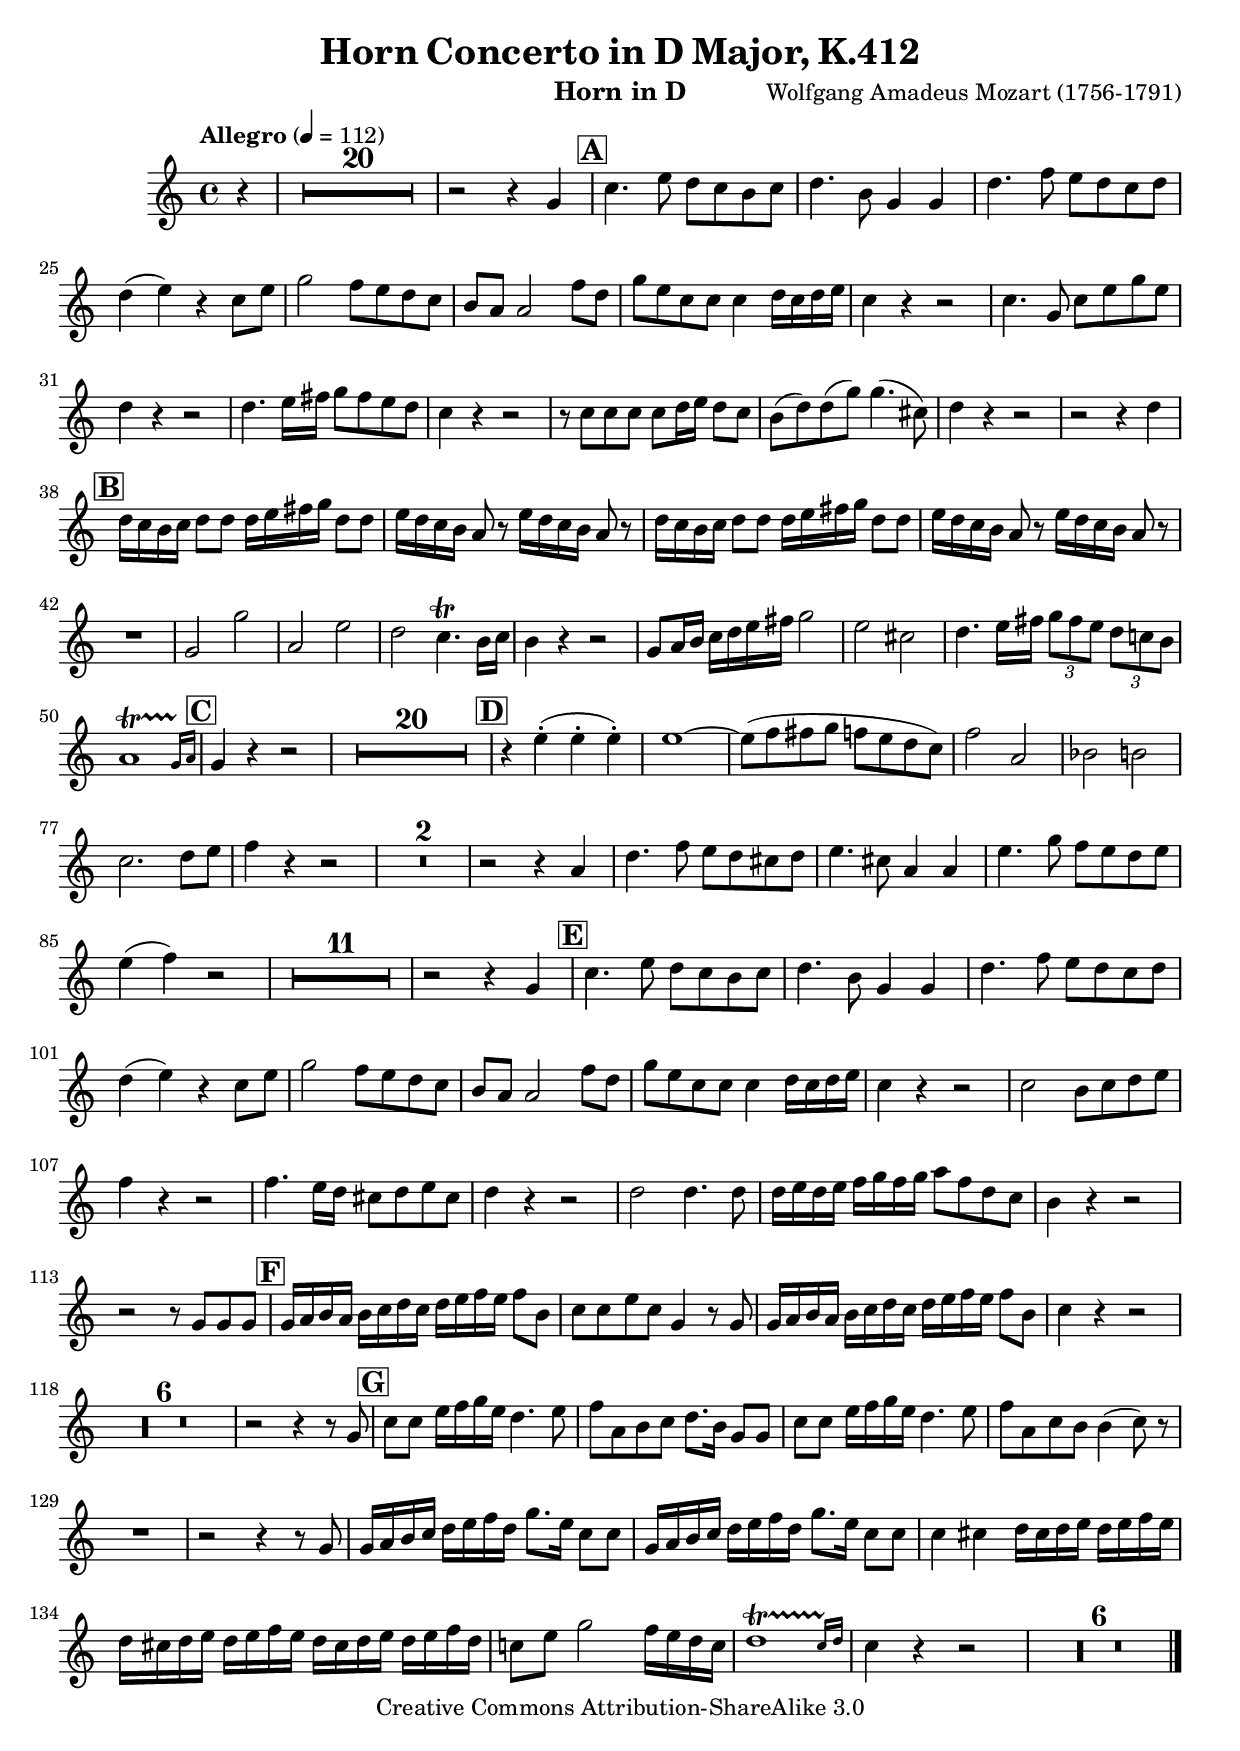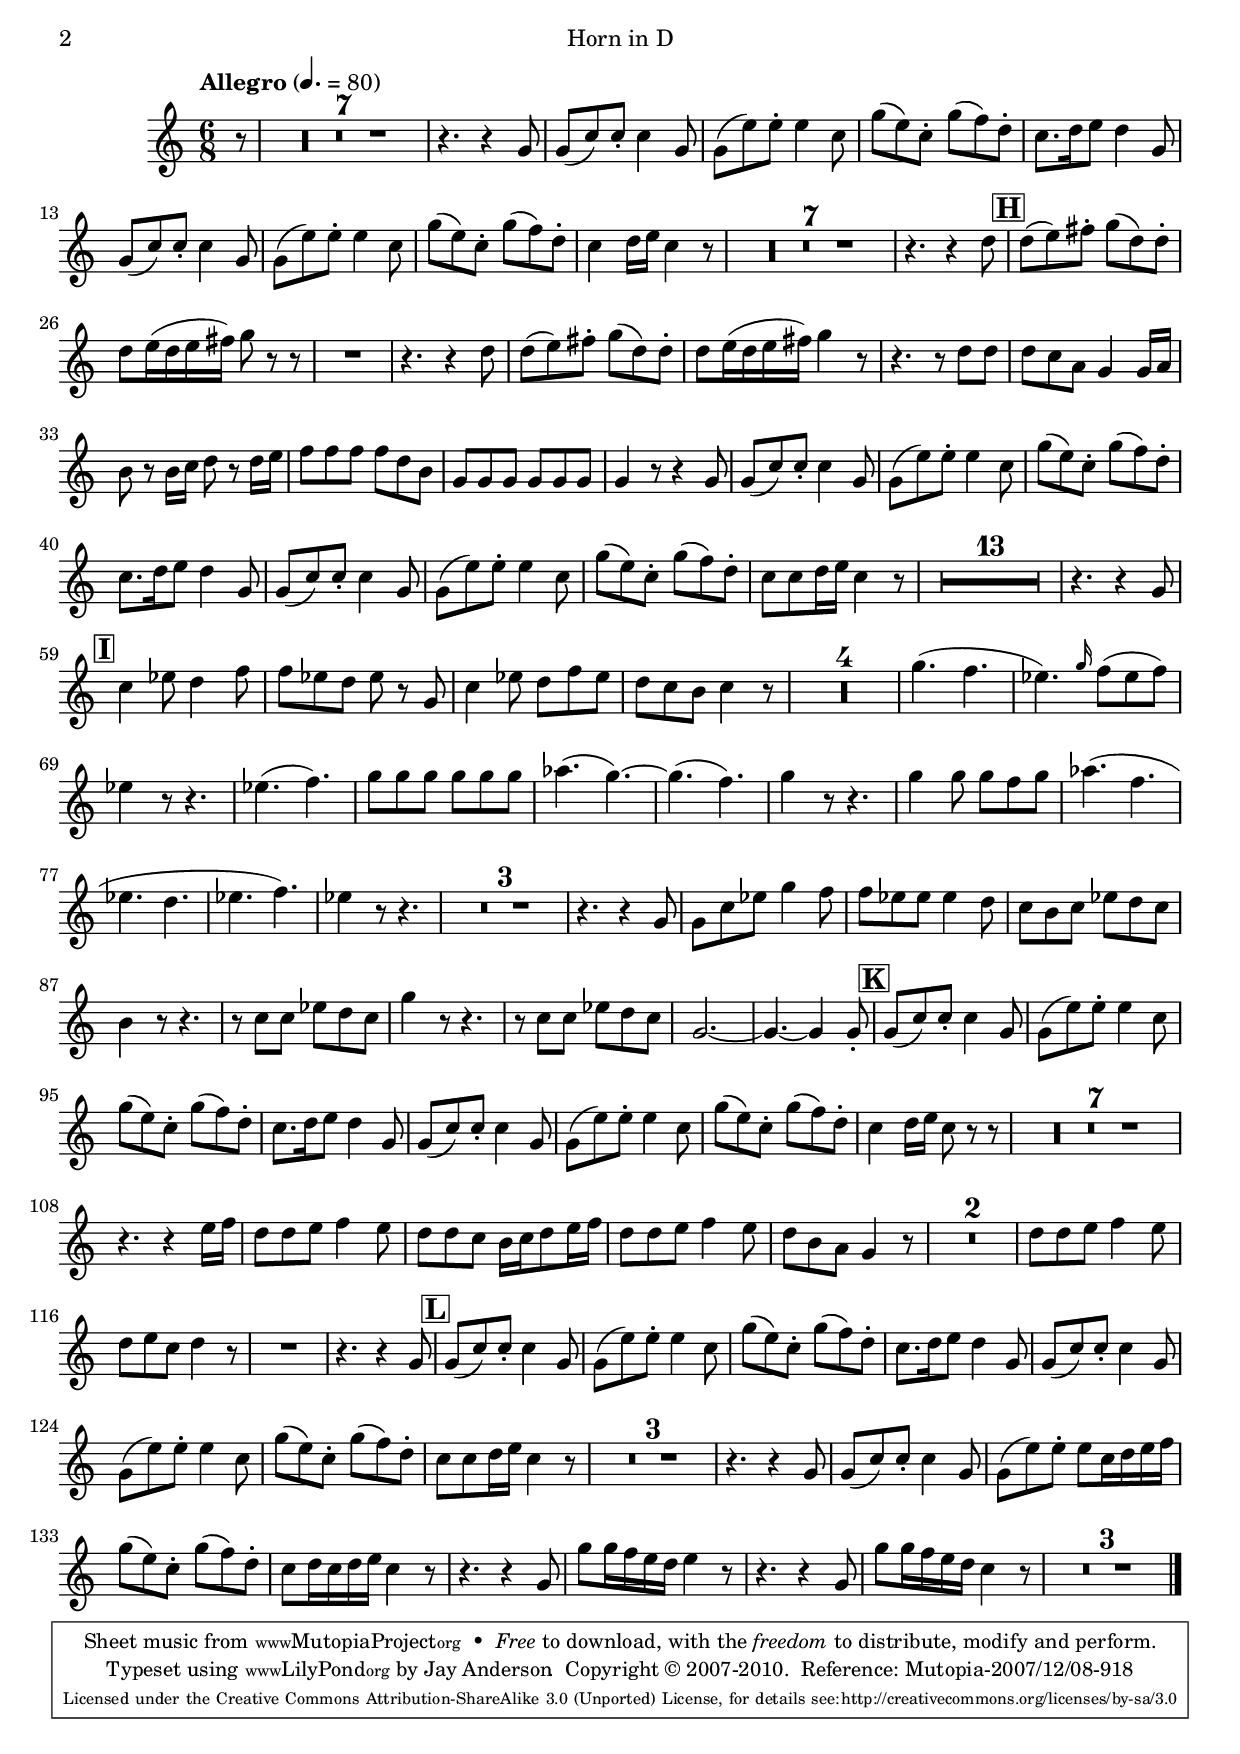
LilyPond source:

\version "2.13.50"

\include "defs.ily"
\version "2.13.50"

hornMvtI = \relative c''
{
  #(define afterGraceFraction (cons 31 32))
  \transposition d
  r4
  R1*20 |
  r2 r4 g4 |
  c4. e8 d c b c |
  d4. b8 g4 g |
  d'4. f8 e d c d |
  d4( e) r c8 e |
  g2 f8 e d c |
  b a a2 f'8 d |
  g e c c c4 d16 c d e |
  c4 r r2 |
  c4. g8 c e g e |
  d4 r r2 |
  d4. e16 fis g8 fis e d |
  c4 r r2 |
  r8 c c c c d16 e d8 c |
  b( d) d( g) g4.( cis,8) |
  d4 r r2 |
  r2 r4 d |
  \repeat unfold 2
  {
    d16 c b c d8 d d16 e fis g d8 d |
    \repeat unfold 2 {e16 d c b a8 r} |
  }
  R1 |
  g2 g' | a, e' |
  d c4.\trill b16 c |
  b4 r r2 |
  g8 a16 b c d e fis g2 |
  e cis |
  d4. e16 fis \times 2/3 {g8 fis e} \times 2/3 {d c b} |
  \afterGrace a1\startTrillSpan {g16[ a]\stopTrillSpan} |
  g4 r r2 |
  R1*20 |
  r4 e'-.( e-. e-.) |
  e1~ |
  e8( f fis g f e d c) |
  f2 a, |
  bes b |
  c2. d8 e |
  f4 r r2 |
  R1*2 |
  r2 r4 a,4 |
  d4. f8 e d cis d |
  e4. cis8 a4 a |
  e'4. g8 f e d e |
  e4( f) r2 |
  R1*11 |
  r2 r4 g,4 |
  c4. e8 d c b c |
  d4. b8 g4 g |
  d'4. f8 e d c d |
  d4( e) r c8 e |
  g2 f8 e d c |
  b a a2 f'8 d |
  g e c c c4 d16 c d e |
  c4 r r2 |
  c2 b8 c d e |
  f4 r r2 |
  f4. e16 d cis8 d e cis |
  d4 r r2 |
  d2 d4. d8 |
  d16 e d e f g f g a8 f d c |
  b4 r r2 |
  r2 r8 g g g |
  g16 a b a b c d c d e f e f8 b, |
  c c e c g4 r8 g |
  g16 a b a b c d c d e f e f8 b, |
  c4 r r2 |
  R1*6 |
  r2 r4 r8 g |
  c c e16 f g e d4. e8 |
  f a, b c d8. b16 g8 g |
  c c e16 f g e d4. e8 |
  f a, c b b4( c8) r |
  R1 |
  r2 r4 r8 g |
  \repeat unfold 2
  {
    g16 a b c d e f d g8. e16 c8 c |
  }
  c4 cis d16 cis d e d e f e |
  d cis d e d e f e d cis d e d e f d |
  c8 e g2 f16 e d c |
  \afterGrace d1\startTrillSpan {c16[ d]\stopTrillSpan} |
  c4 r r2 |
  R1*6 |
}

hornMvtII = \relative c''
{
  \transposition d
  r8
  R2.*7 |
  r4. r4 g8 |
  g( c) c-. c4 g8 |
  g( e') e-. e4 c8 |
  g'( e) c-. g'( f) d-. |
  c8. d16 e8 d4 g,8 |
  g( c) c-. c4 g8 |
  g( e') e-. e4 c8 |
  g'( e) c-. g'( f) d-. |
  c4 d16 e c4 r8 |

  R2.*7 |
  r4. r4 d8 |
  d( e) fis-. g( d) d-. |
  d e16( d e fis) g8 r r |
  R2. |
  r4. r4 d8 |
  d( e) fis-. g( d) d-. |
  d e16( d e fis) g4 r8 |
  r4. r8 d d |
  d c a g4 g16 a |
  b8 r b16 c d8 r d16 e |
  f8 f f f d b |
  g g g g g g |
  g4 r8 r4 g8 |

  g( c) c-. c4 g8 |
  g( e') e-. e4 c8 |
  g'( e) c-. g'( f) d-. |
  c8. d16 e8 d4 g,8 |
  g( c) c-. c4 g8 |
  g( e') e-. e4 c8 |
  g'( e) c-. g'( f) d-. |
  c c d16 e c4 r8 |

  R2.*13 |
  r4. r4 g8 |
  c4 ees8 d4 f8 |
  f ees d ees r g, |
  c4 ees8 d f ees |
  d c b c4 r8 |
  R2.*4 |
  g'4.( f |
  ees) \grace g16 f8( ees f) |
  ees4 r8 r4. |
  ees4.( f) |
  g8 g g g g g |
  aes4.( g~) |
  g( f) |
  g4 r8 r4. |
  g4 g8 g f g |
  aes4.( f |
  ees d |
  ees f) |
  ees4 r8 r4. |

  R2.*3 |
  r4. r4 g,8 |
  g c ees g4 f8 |
  f ees ees ees4 d8 |
  c b c ees d c |
  b4 r8 r4. |
  r8 c c ees d c |
  g'4 r8 r4. |
  r8 c, c ees d c |
  g2.~ |
  g4.~ g4 g8-. |

  g( c) c-. c4 g8 |
  g( e') e-. e4 c8 |
  g'( e) c-. g'( f) d-. |
  c8. d16 e8 d4 g,8 |
  g( c) c-. c4 g8 |
  g( e') e-. e4 c8 |
  g'( e) c-. g'( f) d-. |
  c4 d16 e c8 r r |

  R2.*7 |
  r4. r4 e16 f |
  d8 d e f4 e8 |
  d d c b16 c d8 e16 f |
  d8 d e f4 e8 |
  d b a g4 r8 |
  R2.*2 |
  d'8 d e f4 e8 |
  d e c d4 r8 |
  R2. |
  r4. r4 g,8 |

  g( c) c-. c4 g8 |
  g( e') e-. e4 c8 |
  g'( e) c-. g'( f) d-. |
  c8. d16 e8 d4 g,8 |
  g( c) c-. c4 g8 |
  g( e') e-. e4 c8 |
  g'( e) c-. g'( f) d-. |
  c c d16 e c4 r8 |

  R2.*3 |
  r4. r4 g8 |
  g( c) c-. c4 g8 |
  g( e') e-. e c16 d e f |
  g8( e) c-. g'( f) d-. |
  c d16 c d e c4 r8 |
  r4. r4 g8 |
  g' g16 f e d e4 r8 |
  r4. r4 g,8 |
  g' g16 f e d c4 r8 |
  R2.*3 |
}


instrument = "Horn in D"

\book
{
  \include "header.ily"
  \score
  {
    \new Staff
    {
      << \hornMvtI \outlineMvtI >>
    }
  }
  \score
  {
    \new Staff
    {
      << \hornMvtII \outlineMvtII >>
    }
  }
}
